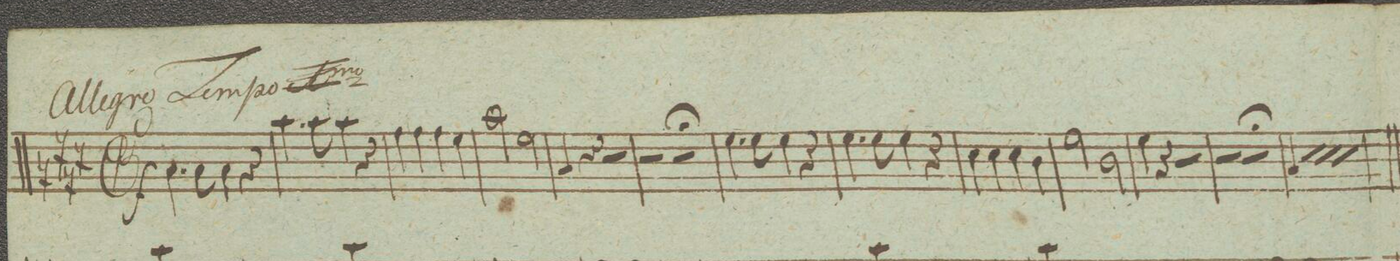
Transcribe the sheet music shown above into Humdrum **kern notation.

**kern	**dynam
*I"Violoncello.	*
*clefF4	*
*k[]	*
*met(c|)	*
*M2/2	*
4.C\	f
8C\	.
4C\	.
4r	.
=112	=112
4.c\	.
8c\	.
4c\	.
4r	.
=113	=113
4A\	.
4A\	.
4A\	.
4G\	.
=114	=114
2c\	.
2G\	.
=115	=115
4C/	.
4r	.
2r	.
=116	=116
2r	.
2r;	.
=117	=117
4.G\	.
8G\	.
4G\	.
4r	.
=118	=118
4.G\	.
8G\	.
4G\	.
4r	.
=119	=119
4E\	.
4E\	.
4E\	.
4D\	.
=120	=120
2G\	.
2D\	.
=121	=121
4G\	.
4r	.
2r	.
=122	=122
2r	.
2r;	.
=123	=123
4C/	.
*rep	*
4C/	.
*Xrep	*
*rep	*
4C/	.
*Xrep	*
*rep	*
4C/	.
*Xrep	*
=124	=124
*-	*-
